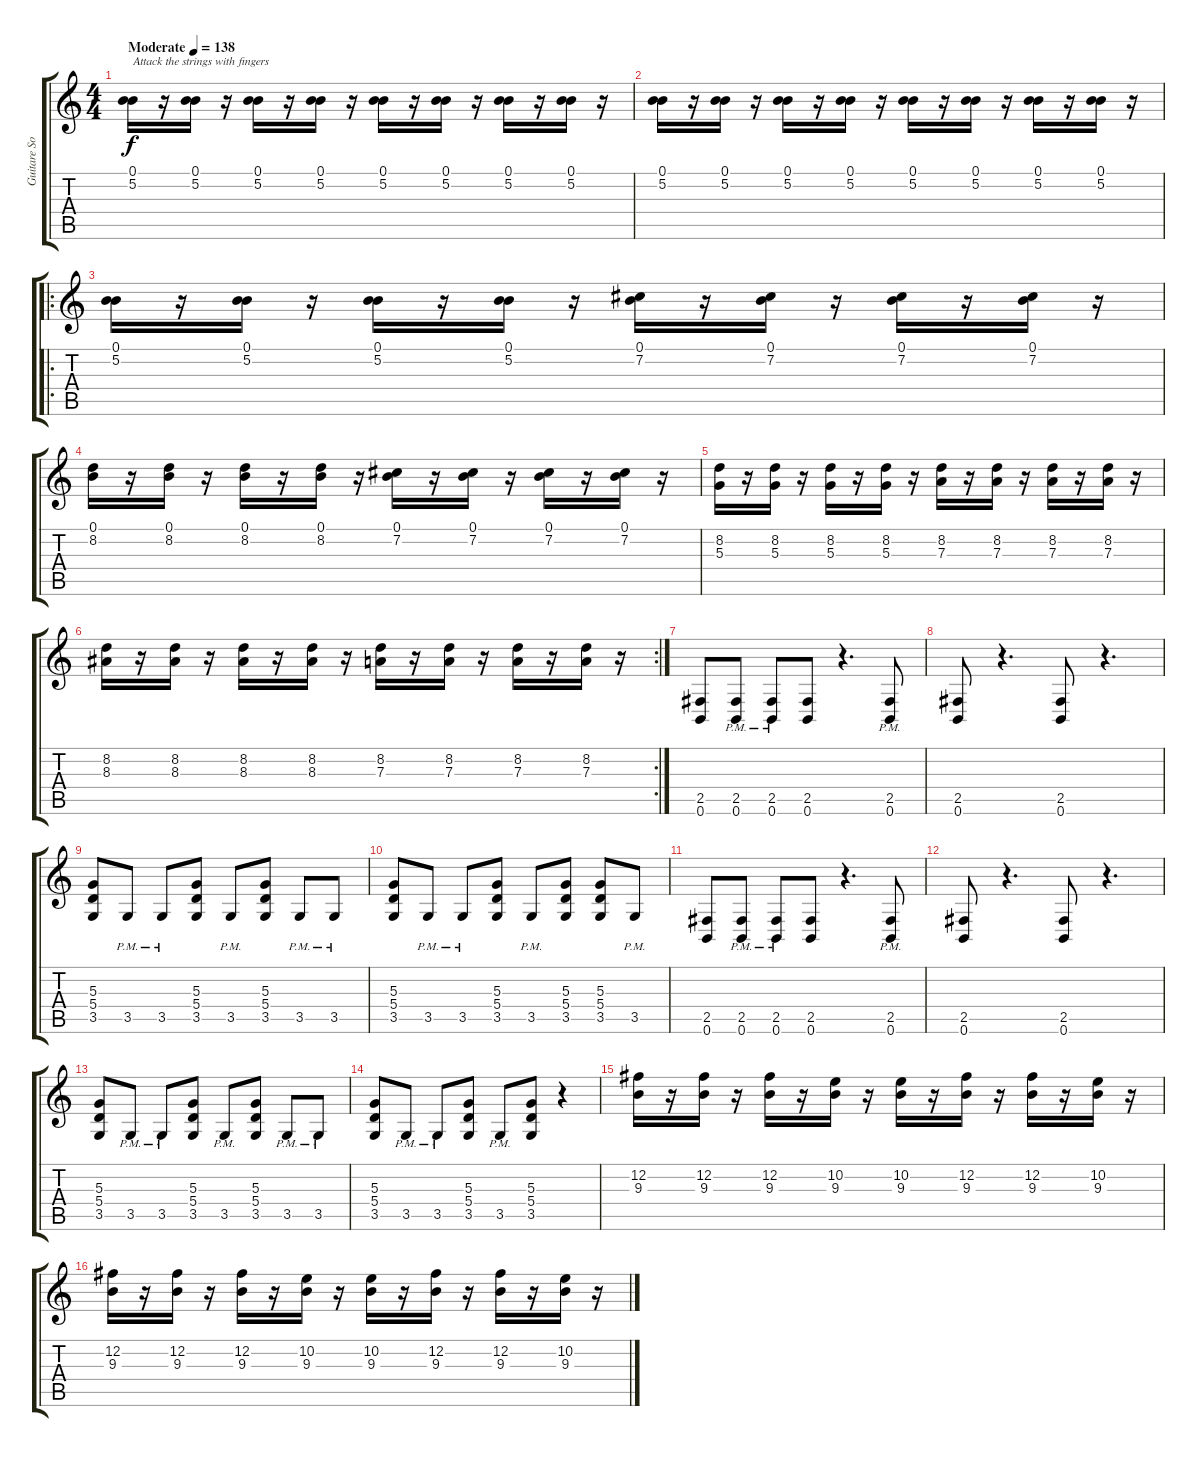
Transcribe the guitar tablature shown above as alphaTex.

\track ("Guitare Solo" "Guitare So") {instrument distortionguitar}
\staff {score tabs}
\tuning (B3 Gb3 D3 A2 E2 B1) {hide}
\ts (4 4)
\tempo (138 "Moderate")
\clef g2
\ks c
(0.1 5.2).16{txt "Attack the strings with fingers" dy f instrument distortionguitar} r.16 (0.1 5.2).16 r.16 (0.1 5.2).16 r.16 (0.1 5.2).16 r.16 (0.1 5.2).16 r.16 (0.1 5.2).16 r.16 (0.1 5.2).16 r.16 (0.1 5.2).16 r.16 |
(0.1 5.2).16 r.16 (0.1 5.2).16 r.16 (0.1 5.2).16 r.16 (0.1 5.2).16 r.16 (0.1 5.2).16 r.16 (0.1 5.2).16 r.16 (0.1 5.2).16 r.16 (0.1 5.2).16 r.16 |
\ro
(0.1 5.2).16 r.16 (0.1 5.2).16 r.16 (0.1 5.2).16 r.16 (0.1 5.2).16 r.16 (0.1 7.2).16 r.16 (0.1 7.2).16 r.16 (0.1 7.2).16 r.16 (0.1 7.2).16 r.16 |
(0.1 8.2).16 r.16 (0.1 8.2).16 r.16 (0.1 8.2).16 r.16 (0.1 8.2).16 r.16 (0.1 7.2).16 r.16 (0.1 7.2).16 r.16 (0.1 7.2).16 r.16 (0.1 7.2).16 r.16 |
(8.2 5.3).16 r.16 (8.2 5.3).16 r.16 (8.2 5.3).16 r.16 (8.2 5.3).16 r.16 (8.2 7.3).16 r.16 (8.2 7.3).16 r.16 (8.2 7.3).16 r.16 (8.2 7.3).16 r.16 |
\rc 2
(8.2 8.3).16 r.16 (8.2 8.3).16 r.16 (8.2 8.3).16 r.16 (8.2 8.3).16 r.16 (8.2 7.3).16 r.16 (8.2 7.3).16 r.16 (8.2 7.3).16 r.16 (8.2 7.3).16 r.16 |
(2.5 0.6).8 (2.5{pm} 0.6{pm}).8 (2.5{pm} 0.6{pm}).8 (2.5 0.6).8 r.4{d} (2.5{pm} 0.6{pm}).8 |
(2.5 0.6).8 r.4{d} (2.5 0.6).8 r.4{d} |
(5.3 5.4 3.5).8 3.5{pm}.8 3.5{pm}.8 (5.3 5.4 3.5).8 3.5{pm}.8 (5.3 5.4 3.5).8 3.5{pm}.8 3.5{pm}.8 |
(5.3 5.4 3.5).8 3.5{pm}.8 3.5{pm}.8 (5.3 5.4 3.5).8 3.5{pm}.8 (5.3 5.4 3.5).8 (5.3 5.4 3.5).8 3.5{pm}.8 |
(2.5 0.6).8 (2.5{pm} 0.6{pm}).8 (2.5{pm} 0.6{pm}).8 (2.5 0.6).8 r.4{d} (2.5{pm} 0.6{pm}).8 |
(2.5 0.6).8 r.4{d} (2.5 0.6).8 r.4{d} |
(5.3 5.4 3.5).8 3.5{pm}.8 3.5{pm}.8 (5.3 5.4 3.5).8 3.5{pm}.8 (5.3 5.4 3.5).8 3.5{pm}.8 3.5{pm}.8 |
(5.3 5.4 3.5).8 3.5{pm}.8 3.5{pm}.8 (5.3 5.4 3.5).8 3.5{pm}.8 (5.3 5.4 3.5).8 r.4 |
(12.2 9.3).16 r.16 (12.2 9.3).16 r.16 (12.2 9.3).16 r.16 (10.2 9.3).16 r.16 (10.2 9.3).16 r.16 (12.2 9.3).16 r.16 (12.2 9.3).16 r.16 (10.2 9.3).16 r.16 |
(12.2 9.3).16 r.16 (12.2 9.3).16 r.16 (12.2 9.3).16 r.16 (10.2 9.3).16 r.16 (10.2 9.3).16 r.16 (12.2 9.3).16 r.16 (12.2 9.3).16 r.16 (10.2 9.3).16 r.16
